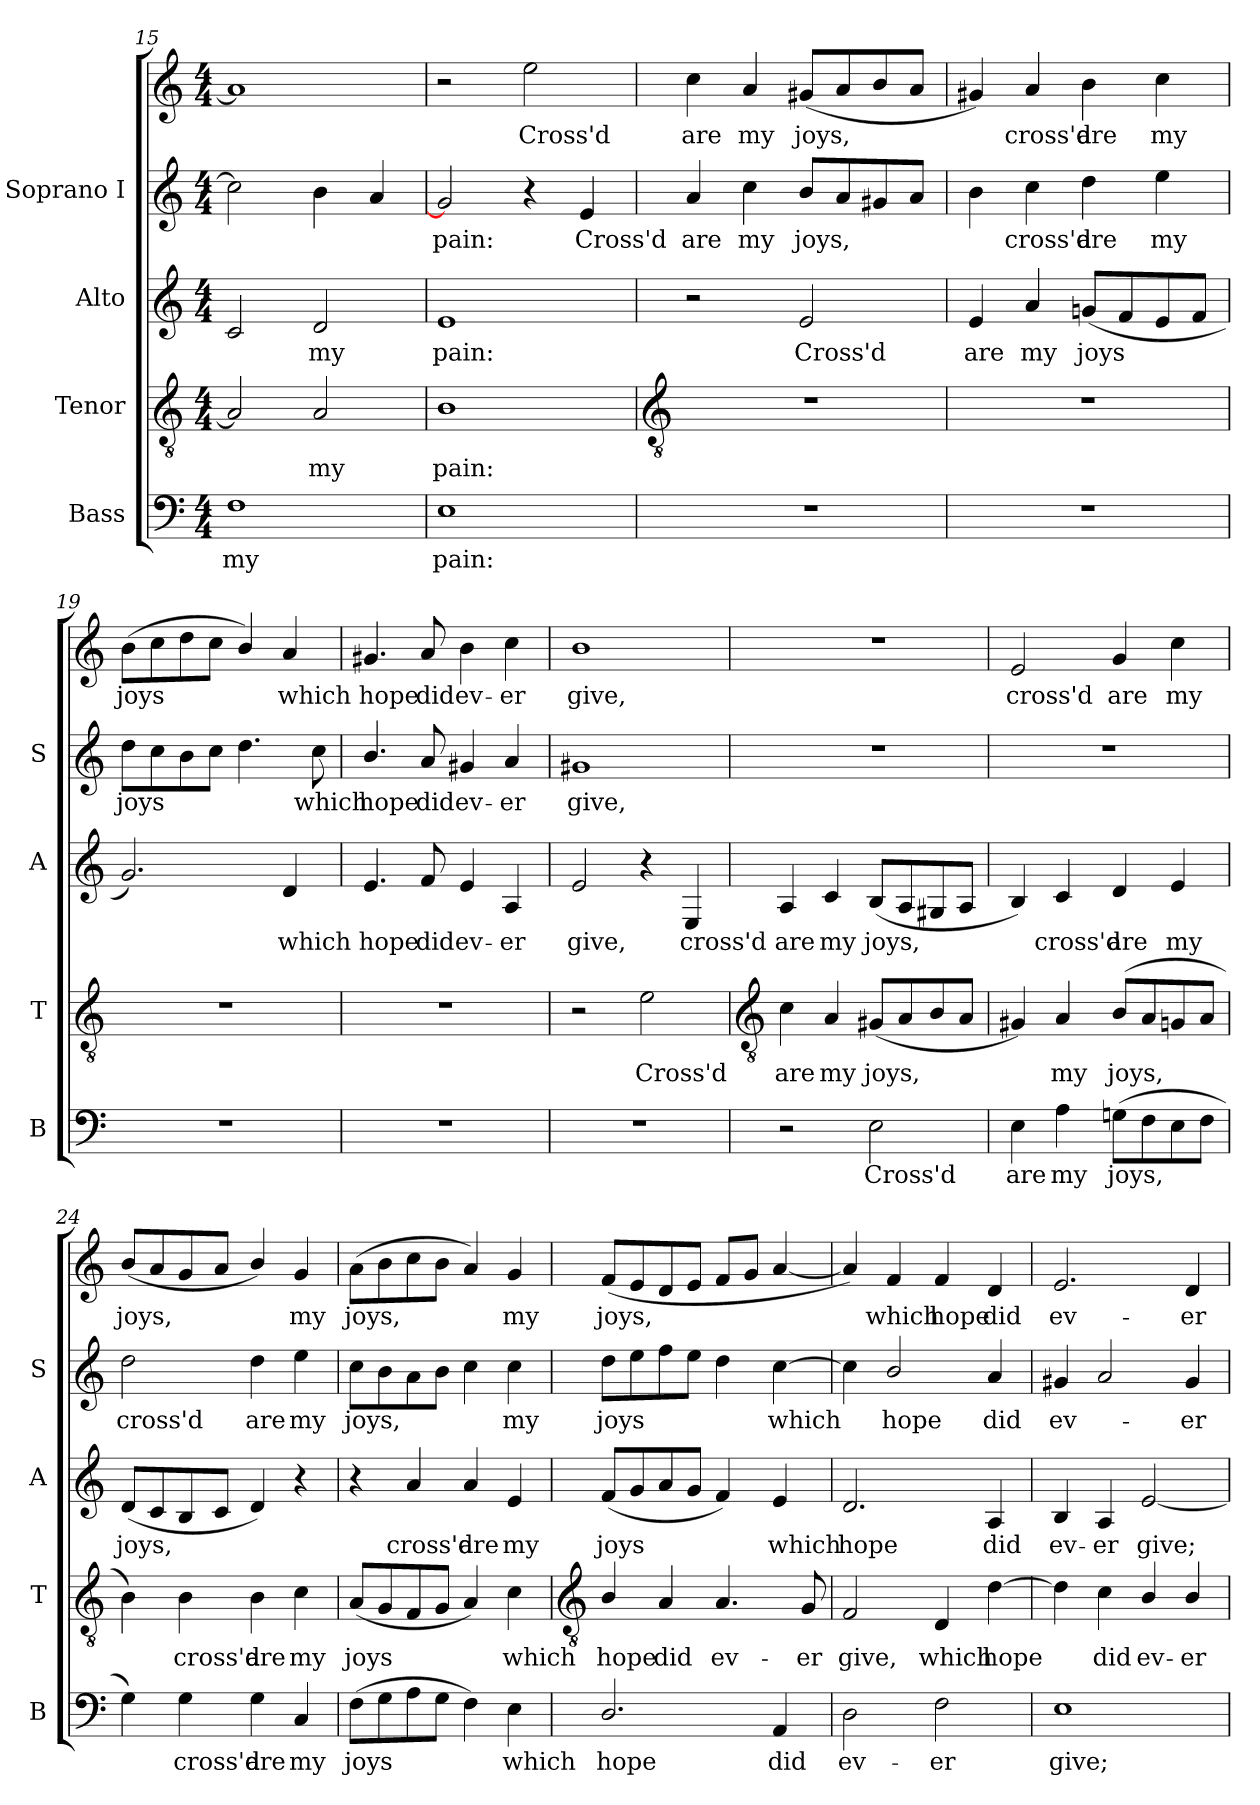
**kern	**text	**kern	**text	**kern	**text	**kern	**text	**kern	**text
*part4	*part4	*part3	*part3	*part2	*part2	*part1	*part1	*part1	*part1
*staff5	*staff5	*staff4	*staff4	*staff3	*staff3	*staff2	*staff2	*staff1	*staff1
*I"Bass	*	*I"Tenor	*	*I"Alto	*	*I"Soprano I	*	*	*
*I'B	*	*I'T	*	*I'A	*	*I'S	*	*	*
*clefF4	*	*clefGv2	*	*clefG2	*	*clefG2	*	*clefG2	*
*k[]	*	*k[]	*	*k[]	*	*k[]	*	*k[]	*
*C:	*	*C:	*	*C:	*	*C:	*	*C:	*
*M4/4	*	*M4/4	*	*M4/4	*	*M4/4	*	*M4/4	*
=15	=15	=15	=15	=15	=15	=15	=15	=15	=15
!	!LO:LY:b	!	!	!	!	!	!	!	!
1F	my	2A]	.	2c	.	2cc]	.	1a]	.
!	!	!	!LO:LY:b	!	!LO:LY:b	!	!	!	!
.	.	2A	my	2d	my	4b\	.	.	.
.	.	.	.	.	.	4a	.	.	.
=16	=16	=16	=16	=16	=16	=16	=16	=16	=16
!	!LO:LY:b	!	!LO:LY:b	!	!LO:LY:b	!	!LO:LY:b	!	!
1E	pain:	1B	pain:	1e	pain:	2g#]	pain:	2r	.
!	!	!	!	!	!	!	!	!	!LO:LY:b
.	.	.	.	.	.	4r	.	2ee	Cross'd
!	!	!	!	!	!	!	!LO:LY:b	!	!
.	.	.	.	.	.	4e	Cross'd	.	.
!!LO:LB:g=z
=17	=17	=17	=17	=17	=17	=17	=17	=17	=17
*	*	*clefGv2	*	*	*	*	*	*	*
!	!	!	!	!	!	!	!LO:LY:b	!	!LO:LY:b
1r	.	1r	.	2r	.	4a	are	4cc	are
!	!	!	!	!	!	!	!LO:LY:b	!	!LO:LY:b
.	.	.	.	.	.	4cc	my	4a	my
!	!	!	!	!	!LO:LY:b	!	!LO:LY:b	!	!LO:LY:b
.	.	.	.	2e	Cross'd	8bL	joys,	(<8g#XL	joys,
.	.	.	.	.	.	8a	.	8a	.
.	.	.	.	.	.	8g#X	.	8b	.
.	.	.	.	.	.	8aJ	.	8aJ	.
=18	=18	=18	=18	=18	=18	=18	=18	=18	=18
!	!	!	!	!	!LO:LY:b	!	!	!	!
1r	.	1r	.	4e	are	4b	.	4g#X)	.
!	!	!	!	!	!LO:LY:b	!	!LO:LY:b	!	!LO:LY:b
.	.	.	.	4a	my	4cc	cross'd	4a	cross'd
!	!	!	!	!	!LO:LY:b	!	!LO:LY:b	!	!LO:LY:b
.	.	.	.	(<8gnL	joys	4dd	are	4b	are
.	.	.	.	8f	.	.	.	.	.
!	!	!	!	!	!	!	!LO:LY:b	!	!LO:LY:b
.	.	.	.	8e	.	4ee	my	4cc	my
.	.	.	.	8fJ	.	.	.	.	.
=19	=19	=19	=19	=19	=19	=19	=19	=19	=19
!	!	!	!	!	!	!	!LO:LY:b	!	!LO:LY:b
1r	.	1r	.	2.g)	.	8ddL	joys	(>8bL	joys
.	.	.	.	.	.	8cc	.	8cc	.
.	.	.	.	.	.	8b	.	8dd	.
.	.	.	.	.	.	8ccJ	.	8ccJ	.
.	.	.	.	.	.	4.dd	.	4b/)	.
!	!	!	!	!	!LO:LY:b	!	!	!	!LO:LY:b
.	.	.	.	4d	which	.	.	4a	which
!	!	!	!	!	!	!	!LO:LY:b	!	!
.	.	.	.	.	.	8cc	which	.	.
=20	=20	=20	=20	=20	=20	=20	=20	=20	=20
!	!	!	!	!	!LO:LY:b	!	!LO:LY:b	!	!LO:LY:b
1r	.	1r	.	4.e	hope	4.b/	hope	4.g#X	hope
!	!	!	!	!	!LO:LY:b	!	!LO:LY:b	!	!LO:LY:b
.	.	.	.	8f	did	8a	did	8a	did
!	!	!	!	!	!LO:LY:b	!	!LO:LY:b	!	!LO:LY:b
.	.	.	.	4e	ev-	4g#X	ev-	4b	ev-
!	!	!	!	!	!LO:LY:b	!	!LO:LY:b	!	!LO:LY:b
.	.	.	.	4A	-er	4a	-er	4cc	-er
=21	=21	=21	=21	=21	=21	=21	=21	=21	=21
!	!	!	!	!	!LO:LY:b	!	!LO:LY:b	!	!LO:LY:b
1r	.	2r	.	2e	give,	1g#X	give,	1b	give,
!	!	!	!LO:LY:b	!	!	!	!	!	!
.	.	2e	Cross'd	4r	.	.	.	.	.
!	!	!	!	!	!LO:LY:b	!	!	!	!
.	.	.	.	4E	cross'd	.	.	.	.
!!LO:LB:g=z
=22	=22	=22	=22	=22	=22	=22	=22	=22	=22
*	*	*clefGv2	*	*	*	*	*	*	*
!	!	!	!LO:LY:b	!	!LO:LY:b	!	!	!	!
2r	.	4c	are	4A	are	1r	.	1r	.
!	!	!	!LO:LY:b	!	!LO:LY:b	!	!	!	!
.	.	4A	my	4c	my	.	.	.	.
!	!LO:LY:b	!	!LO:LY:b	!	!LO:LY:b	!	!	!	!
2E	Cross'd	(<8G#XL	joys,	(<8BL	joys,	.	.	.	.
.	.	8A	.	8A	.	.	.	.	.
.	.	8B	.	8G#X	.	.	.	.	.
.	.	8AJ	.	8AJ	.	.	.	.	.
=23	=23	=23	=23	=23	=23	=23	=23	=23	=23
!	!LO:LY:b	!	!	!	!	!	!	!	!LO:LY:b
4E	are	4G#X)	.	4B)	.	1r	.	2e	cross'd
!	!LO:LY:b	!	!LO:LY:b	!	!LO:LY:b	!	!	!	!
4A	my	4A	my	4c	cross'd	.	.	.	.
!	!LO:LY:b	!	!LO:LY:b	!	!LO:LY:b	!	!	!	!LO:LY:b
(>8GnL	joys,	(<8BL	joys,	4d	are	.	.	4g	are
8F	.	8A	.	.	.	.	.	.	.
!	!	!	!	!	!LO:LY:b	!	!	!	!LO:LY:b
8E	.	8Gn	.	4e	my	.	.	4cc	my
8FJ	.	8AJ	.	.	.	.	.	.	.
=24	=24	=24	=24	=24	=24	=24	=24	=24	=24
!	!	!	!	!	!LO:LY:b	!	!LO:LY:b	!	!LO:LY:b
4G)	.	4B)	.	(<8dL	joys,	2dd	cross'd	(<8bL	joys,
.	.	.	.	8c	.	.	.	8a	.
!	!LO:LY:b	!	!LO:LY:b	!	!	!	!	!	!
4G	cross'd	4B	cross'd	8B	.	.	.	8g	.
.	.	.	.	8cJ	.	.	.	8aJ	.
!	!LO:LY:b	!	!LO:LY:b	!	!	!	!LO:LY:b	!	!
4G	are	4B	are	4d)	.	4dd	are	4b/)	.
!	!LO:LY:b	!	!LO:LY:b	!	!	!	!LO:LY:b	!	!LO:LY:b
4C	my	4c	my	4r	.	4ee	my	4g	my
=25	=25	=25	=25	=25	=25	=25	=25	=25	=25
!	!LO:LY:b	!	!LO:LY:b	!	!	!	!LO:LY:b	!	!LO:LY:b
(>8FL	joys	(<8AL	joys	4r	.	8ccL	joys,	(>8aL	joys,
8G	.	8G	.	.	.	8b	.	8b	.
!	!	!	!	!	!LO:LY:b	!	!	!	!
8A	.	8F	.	4a	cross'd	8a	.	8cc	.
8GJ	.	8GJ	.	.	.	8bJ	.	8bJ	.
!	!	!	!	!	!LO:LY:b	!	!	!	!
4F)	.	4A)	.	4a	are	4cc	.	4a)	.
!	!LO:LY:b	!	!LO:LY:b	!	!LO:LY:b	!	!LO:LY:b	!	!LO:LY:b
4E	which	4c	which	4e	my	4cc	my	4g	my
!!LO:LB:g=z
=26	=26	=26	=26	=26	=26	=26	=26	=26	=26
*	*	*clefGv2	*	*	*	*	*	*	*
!	!LO:LY:b	!	!LO:LY:b	!	!LO:LY:b	!	!LO:LY:b	!	!LO:LY:b
2.D/	hope	4B/	hope	(<8fL	joys	8ddL	joys	(<8fL	joys,
.	.	.	.	8g	.	8ee	.	8e	.
!	!	!	!LO:LY:b	!	!	!	!	!	!
.	.	4A	did	8a	.	8ff	.	8d	.
.	.	.	.	8gJ	.	8eeJ	.	8eJ	.
!	!	!	!LO:LY:b	!	!	!	!	!	!
.	.	4.A	ev-	4f)	.	4dd	.	8fL	.
.	.	.	.	.	.	.	.	8gJ	.
!	!LO:LY:b	!	!	!	!LO:LY:b	!	!LO:LY:b	!	!
4AA	did	.	.	4e	which	[4cc	which	[4a	.
!	!	!	!LO:LY:b	!	!	!	!	!	!
.	.	8G	-er	.	.	.	.	.	.
=27	=27	=27	=27	=27	=27	=27	=27	=27	=27
!	!LO:LY:b	!	!LO:LY:b	!	!LO:LY:b	!	!	!	!
2D	ev-	2F	give,	2.d	hope	4cc]	.	4a])	.
!	!	!	!	!	!	!	!LO:LY:b	!	!LO:LY:b
.	.	.	.	.	.	2b/	hope	4f	which
!	!LO:LY:b	!	!LO:LY:b	!	!	!	!	!	!LO:LY:b
2F	-er	4D	which	.	.	.	.	4f	hope
!	!	!	!LO:LY:b	!	!LO:LY:b	!	!LO:LY:b	!	!LO:LY:b
.	.	[4d	hope	4A	did	4a	did	4d	did
=28	=28	=28	=28	=28	=28	=28	=28	=28	=28
!	!LO:LY:b	!	!	!	!LO:LY:b	!	!LO:LY:b	!	!LO:LY:b
1E	give;	4d]	.	4B	ev-	4g#X	ev-	2.e	ev-
!	!	!	!LO:LY:b	!	!LO:LY:b	!	!	!	!
.	.	4c	did	4A	er	2a	.	.	.
!	!	!	!LO:LY:b	!	!LO:LY:b	!	!	!	!
.	.	4B/	ev-	[2e	give;	.	.	.	.
!	!	!	!LO:LY:b	!	!	!	!LO:LY:b	!	!LO:LY:b
.	.	4B/	-er	.	.	4g#	er	4d	-er
=	=	=	=	=	=	=	=	=	=
*-	*-	*-	*-	*-	*-	*-	*-	*-	*-
